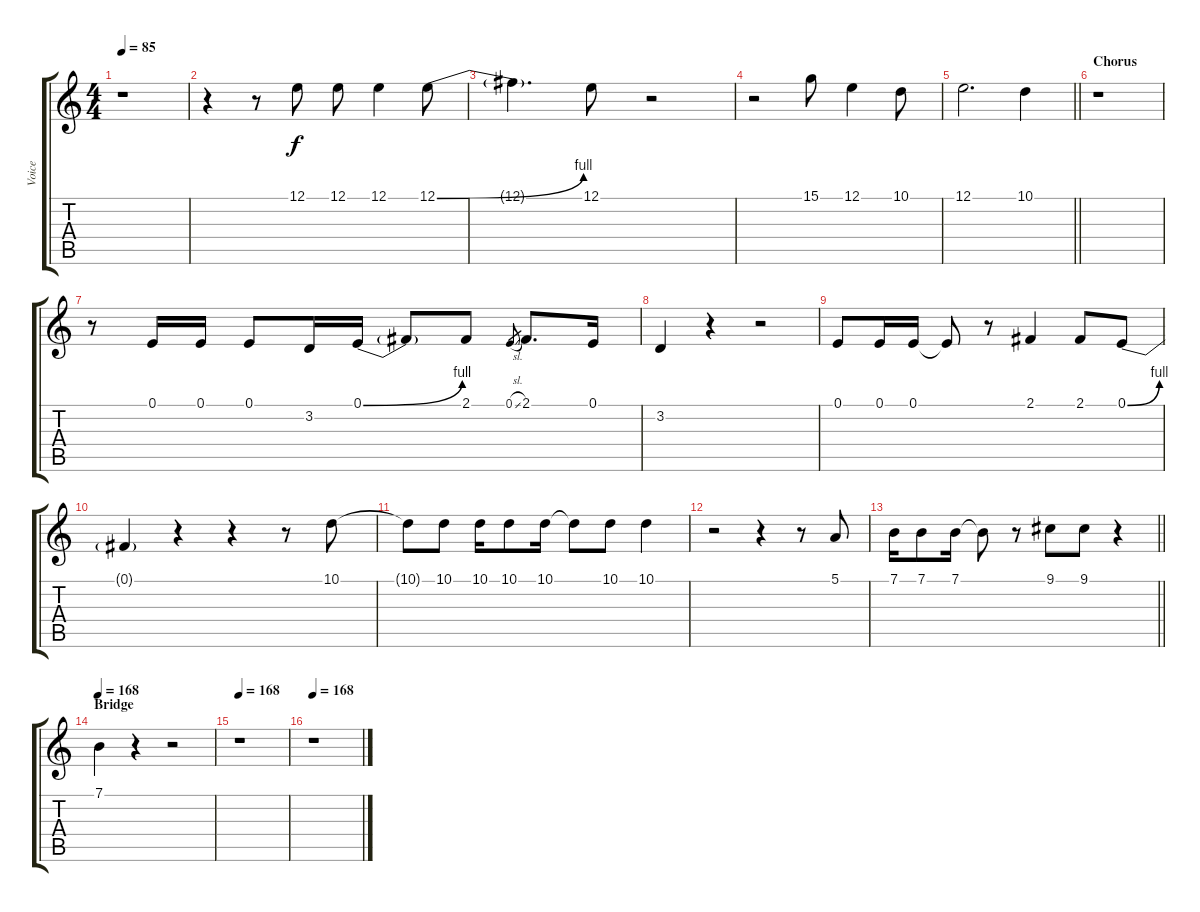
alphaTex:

\track ("Voice" "Voice") {instrument lead2sawtooth}
\staff {score tabs}
\tuning (E4 B3 G3 D3 A2 E2) {hide}
\ts (4 4)
\tempo 85
\clef g2
\ks c
r.1{dy f} |
r.4 r.8 12.1.8 12.1.8 12.1.4 12.1{be (bend 0 0 60 4)}.8 |
12.1{t}.4{d} 12.1.8 r.2 |
r.2 15.1.8 12.1.4 10.1.8 |
\barLineRight lightlight
12.1.2{d} 10.1.4 |
\section ("" "Chorus")
r.1 |
r.8 0.1.16 0.1.16 0.1.8 3.2.16 0.1{be (bend 0 0 60 4)}.16 0.1{t}.8 2.1.8 0.1{sl}.8{gr} 2.1.8{d} 0.1.16 |
3.2.4 r.4 r.2 |
0.1.8 0.1.16 0.1.16 0.1{t}.8 r.8 2.1.4 2.1.8 0.1{be (bend 0 0 60 4)}.8 |
0.1{t}.4 r.4 r.4 r.8 10.1.8 |
10.1{t}.8 10.1.8 10.1.16 10.1.8 10.1.16 10.1{t}.8 10.1.8 10.1.4 |
r.2 r.4 r.8 5.1.8 |
\barLineRight lightlight
7.1.16 7.1.8 7.1.16 7.1{t}.8 r.8 9.1.8 9.1.8 r.4 |
\section ("" "Bridge")
\tempo 168
7.1.4 r.4 r.2 |
\tempo 168
r.1 |
\tempo 168
r.1
